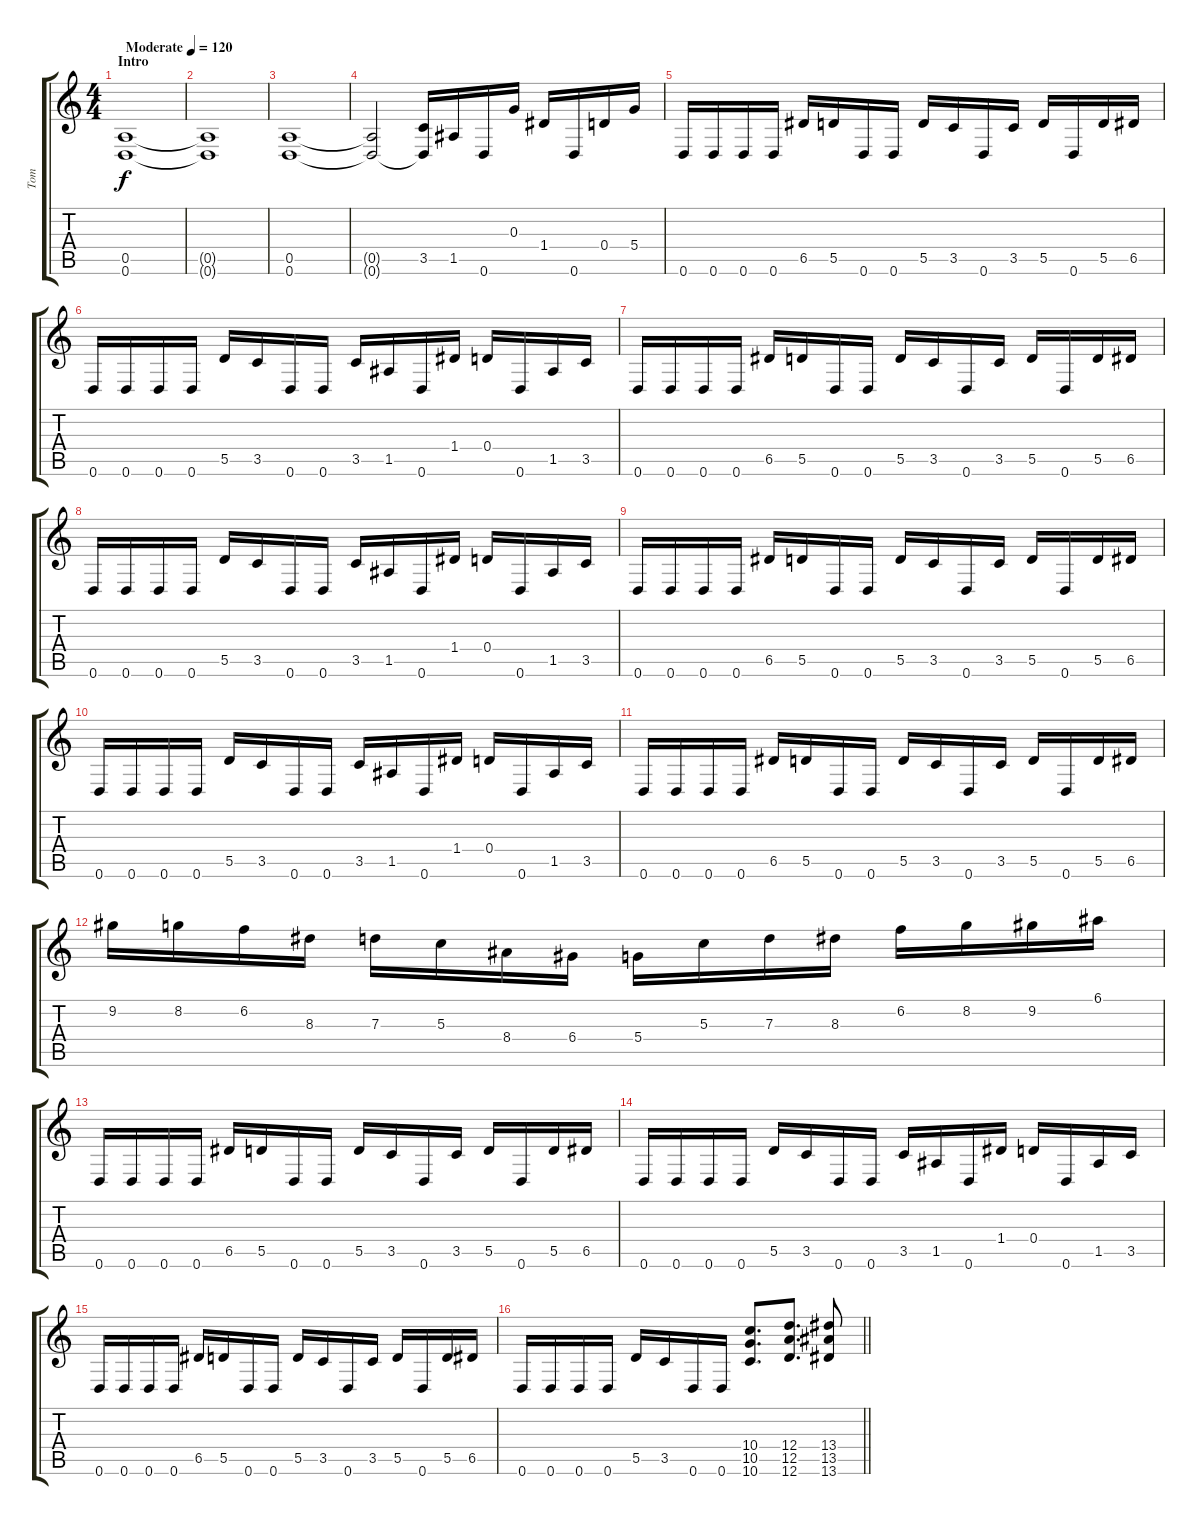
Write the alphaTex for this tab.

\track ("Tom" "Tom") {instrument distortionguitar}
\staff {score tabs}
\tuning (E4 B3 G3 D3 A2 D2) {hide}
\ts (4 4)
\section ("" "Intro")
\tempo (120 "Moderate")
\clef g2
\ks c
(0.5 0.6).1{dy f instrument distortionguitar} |
(0.5{t} 0.6{t}).1 |
(0.5 0.6).1 |
(0.5{t} 0.6{t}).2 (3.5 0.6{t}).16 1.5.16 0.6.16 0.3.16 1.4.16 0.6.16 0.4.16 5.4.16 |
0.6.16 0.6.16 0.6.16 0.6.16 6.5.16 5.5.16 0.6.16 0.6.16 5.5.16 3.5.16 0.6.16 3.5.16 5.5.16 0.6.16 5.5.16 6.5.16 |
0.6.16 0.6.16 0.6.16 0.6.16 5.5.16 3.5.16 0.6.16 0.6.16 3.5.16 1.5.16 0.6.16 1.4.16 0.4.16 0.6.16 1.5.16 3.5.16 |
0.6.16 0.6.16 0.6.16 0.6.16 6.5.16 5.5.16 0.6.16 0.6.16 5.5.16 3.5.16 0.6.16 3.5.16 5.5.16 0.6.16 5.5.16 6.5.16 |
0.6.16 0.6.16 0.6.16 0.6.16 5.5.16 3.5.16 0.6.16 0.6.16 3.5.16 1.5.16 0.6.16 1.4.16 0.4.16 0.6.16 1.5.16 3.5.16 |
0.6.16 0.6.16 0.6.16 0.6.16 6.5.16 5.5.16 0.6.16 0.6.16 5.5.16 3.5.16 0.6.16 3.5.16 5.5.16 0.6.16 5.5.16 6.5.16 |
0.6.16 0.6.16 0.6.16 0.6.16 5.5.16 3.5.16 0.6.16 0.6.16 3.5.16 1.5.16 0.6.16 1.4.16 0.4.16 0.6.16 1.5.16 3.5.16 |
0.6.16 0.6.16 0.6.16 0.6.16 6.5.16 5.5.16 0.6.16 0.6.16 5.5.16 3.5.16 0.6.16 3.5.16 5.5.16 0.6.16 5.5.16 6.5.16 |
9.2.16 8.2.16 6.2.16 8.3.16 7.3.16 5.3.16 8.4.16 6.4.16 5.4.16 5.3.16 7.3.16 8.3.16 6.2.16 8.2.16 9.2.16 6.1.16 |
0.6.16 0.6.16 0.6.16 0.6.16 6.5.16 5.5.16 0.6.16 0.6.16 5.5.16 3.5.16 0.6.16 3.5.16 5.5.16 0.6.16 5.5.16 6.5.16 |
0.6.16 0.6.16 0.6.16 0.6.16 5.5.16 3.5.16 0.6.16 0.6.16 3.5.16 1.5.16 0.6.16 1.4.16 0.4.16 0.6.16 1.5.16 3.5.16 |
0.6.16 0.6.16 0.6.16 0.6.16 6.5.16 5.5.16 0.6.16 0.6.16 5.5.16 3.5.16 0.6.16 3.5.16 5.5.16 0.6.16 5.5.16 6.5.16 |
\barLineRight lightlight
0.6.16 0.6.16 0.6.16 0.6.16 5.5.16 3.5.16 0.6.16 0.6.16 (10.4 10.5 10.6).8{d} (12.4 12.5 12.6).8{d} (13.4 13.5 13.6).8
